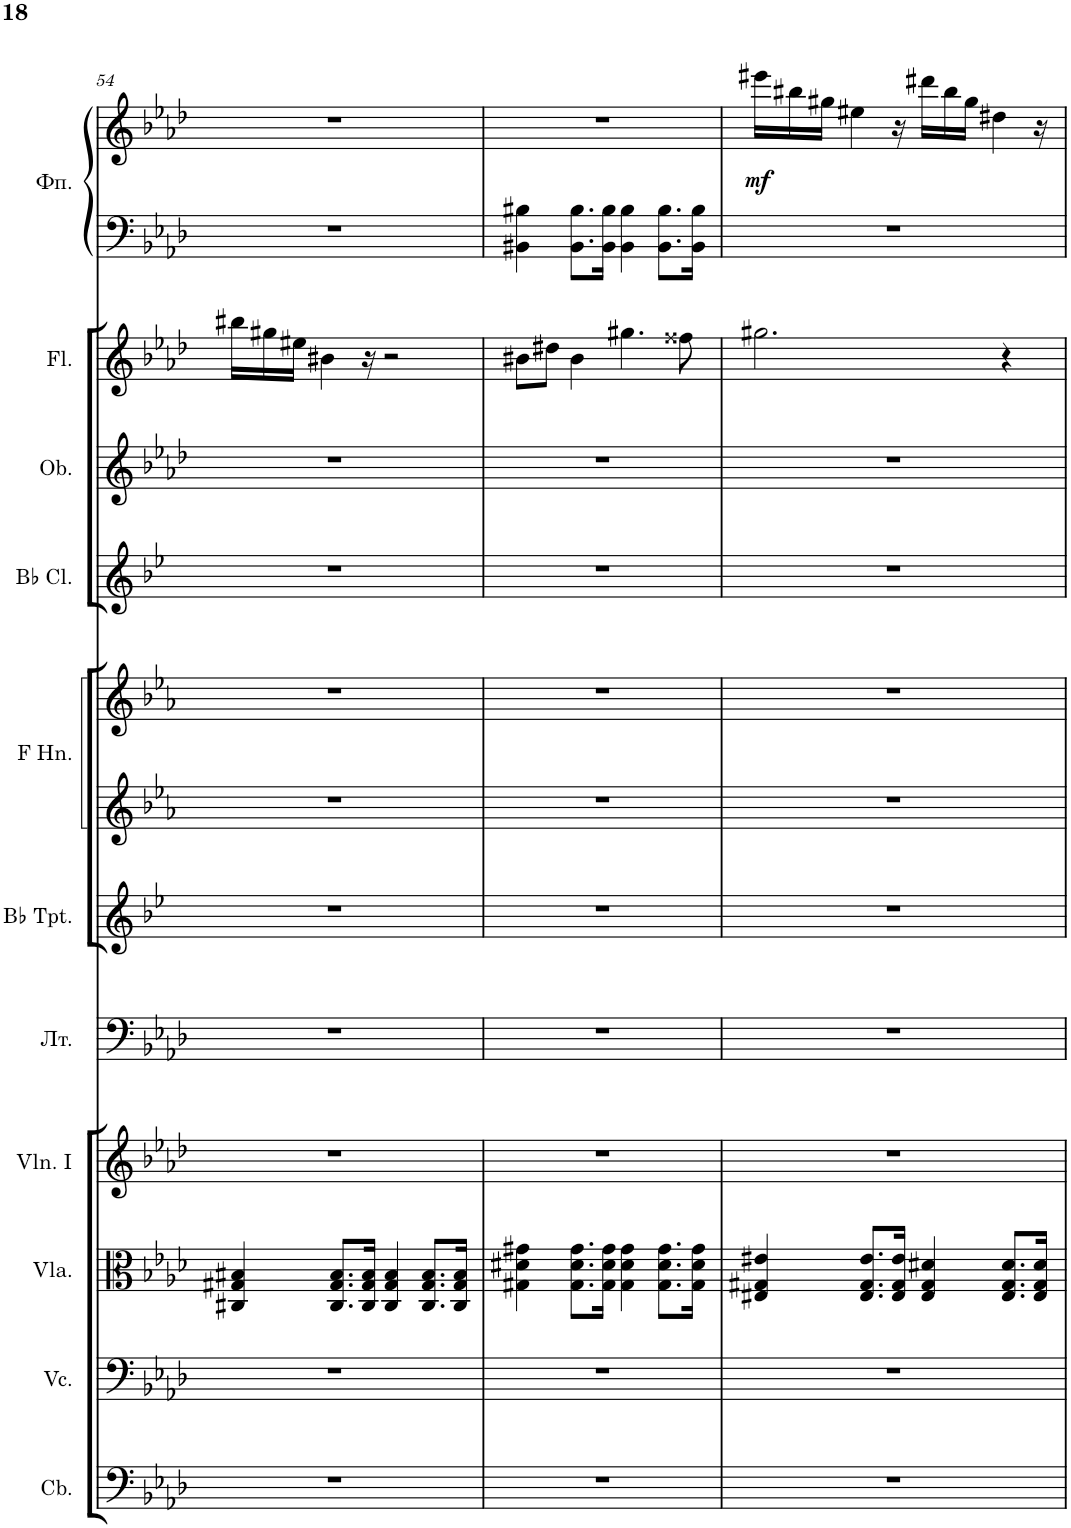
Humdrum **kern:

**kern	**kern	**kern	**kern	**kern	**kern	**kern	**kern	**kern	**kern	**kern	**kern	**kern	**dynam
*part11	*part10	*part9	*part8	*part7	*part6	*part5	*part5	*part4	*part3	*part2	*part1	*part1	*part1
*staff13	*staff12	*staff11	*staff10	*staff9	*staff8	*staff7	*staff6	*staff5	*staff4	*staff3	*staff2	*staff1	*staff1/2
*I"Contrabasses	*I"Violoncellos	*I"Violas	*I"Violins I	*I"Литавры	*I"Trumpets in Bb	*I"Horns in F	*	*I"Clarinets in Bb	*I"Oboes	*I"Flutes	*I"Фортепиано	*	*
*I'Cb.	*I'Vc.	*I'Vla.	*I'Vln. I	*	*	*	*	*	*I'Ob.	*I'Fl.	*	*	*
!!LO:PB:g=z
*clefF4	*clefF4	*clefC3	*clefG2	*clefF4	*clefG2	*clefG2	*clefG2	*clefG2	*clefG2	*clefG2	*clefF4	*clefG2	*
*Trd7c12	*	*	*	*	*Trd1c2	*Trd4c7	*Trd4c7	*Trd1c2	*	*	*	*	*
*k[b-e-a-d-]	*k[b-e-a-d-]	*k[b-e-a-d-]	*k[b-e-a-d-]	*k[b-e-a-d-]	*k[b-e-]	*k[b-e-a-]	*k[b-e-a-]	*k[b-e-]	*k[b-e-a-d-]	*k[b-e-a-d-]	*k[b-e-a-d-]	*k[b-e-a-d-]	*
*M4/4	*M4/4	*M4/4	*M4/4	*M4/4	*M4/4	*M4/4	*M4/4	*M4/4	*M4/4	*M4/4	*M4/4	*M4/4	*
=54	=54	=54	=54	=54	=54	=54	=54	=54	=54	=54	=54	=54	=54
1r	1r	4C#X/ 4G#X/ 4B#X/	1r	1r	1r	1r	1r	1r	1r	16bb#X\LL	1r	1r	.
.	.	.	.	.	.	.	.	.	.	16gg#X\	.	.	.
.	.	.	.	.	.	.	.	.	.	16ee#X\JJ	.	.	.
.	.	.	.	.	.	.	.	.	.	4b#X\	.	.	.
.	.	8.C#/ 8.G#/ 8.B#/L	.	.	.	.	.	.	.	.	.	.	.
.	.	16C#/ 16G#/ 16B#/Jk	.	.	.	.	.	.	.	16r	.	.	.
.	.	4C#/ 4G#/ 4B#/	.	.	.	.	.	.	.	2r	.	.	.
.	.	8.C#/ 8.G#/ 8.B#/L	.	.	.	.	.	.	.	.	.	.	.
.	.	16C#/ 16G#/ 16B#/Jk	.	.	.	.	.	.	.	.	.	.	.
=55	=55	=55	=55	=55	=55	=55	=55	=55	=55	=55	=55	=55	=55
1r	1r	4G#X\ 4d#X\ 4g#X\	1r	1r	1r	1r	1r	1r	1r	8b#X\L	4BB#X\ 4B#X\	1r	.
.	.	.	.	.	.	.	.	.	.	8dd#X\J	.	.	.
.	.	8.G#\ 8.d#\ 8.g#\L	.	.	.	.	.	.	.	4b#\	8.BB#\ 8.B#\L	.	.
.	.	16G#\ 16d#\ 16g#\Jk	.	.	.	.	.	.	.	.	16BB#\ 16B#\Jk	.	.
.	.	4G#\ 4d#\ 4g#\	.	.	.	.	.	.	.	4.gg#X\	4BB#\ 4B#\	.	.
.	.	8.G#\ 8.d#\ 8.g#\L	.	.	.	.	.	.	.	.	8.BB#\ 8.B#\L	.	.
.	.	.	.	.	.	.	.	.	.	8ff##X\	.	.	.
.	.	16G#\ 16d#\ 16g#\Jk	.	.	.	.	.	.	.	.	16BB#\ 16B#\Jk	.	.
=56	=56	=56	=56	=56	=56	=56	=56	=56	=56	=56	=56	=56	=56
!	!	!	!	!	!	!	!	!	!	!	!	!	!LO:DY:b
1r	1r	4E#X/ 4G#X/ 4e#X/	1r	1r	1r	1r	1r	1r	1r	2.gg#X\	1r	16eee#X\LL	mf
.	.	.	.	.	.	.	.	.	.	.	.	16bb#X\	.
.	.	.	.	.	.	.	.	.	.	.	.	16gg#X\JJ	.
.	.	.	.	.	.	.	.	.	.	.	.	4ee#X\	.
.	.	8.E#/ 8.G#/ 8.e#/L	.	.	.	.	.	.	.	.	.	.	.
.	.	16E#/ 16G#/ 16e#/Jk	.	.	.	.	.	.	.	.	.	16r	.
.	.	4E#/ 4G#/ 4d#X/	.	.	.	.	.	.	.	.	.	16ddd#X\LL	.
.	.	.	.	.	.	.	.	.	.	.	.	16bb#\	.
.	.	.	.	.	.	.	.	.	.	.	.	16gg#\JJ	.
.	.	.	.	.	.	.	.	.	.	.	.	4dd#X\	.
.	.	8.E#/ 8.G#/ 8.d#/L	.	.	.	.	.	.	.	4r	.	.	.
.	.	16E#/ 16G#/ 16d#/Jk	.	.	.	.	.	.	.	.	.	16r	.
=	=	=	=	=	=	=	=	=	=	=	=	=	=
*-	*-	*-	*-	*-	*-	*-	*-	*-	*-	*-	*-	*-	*-
